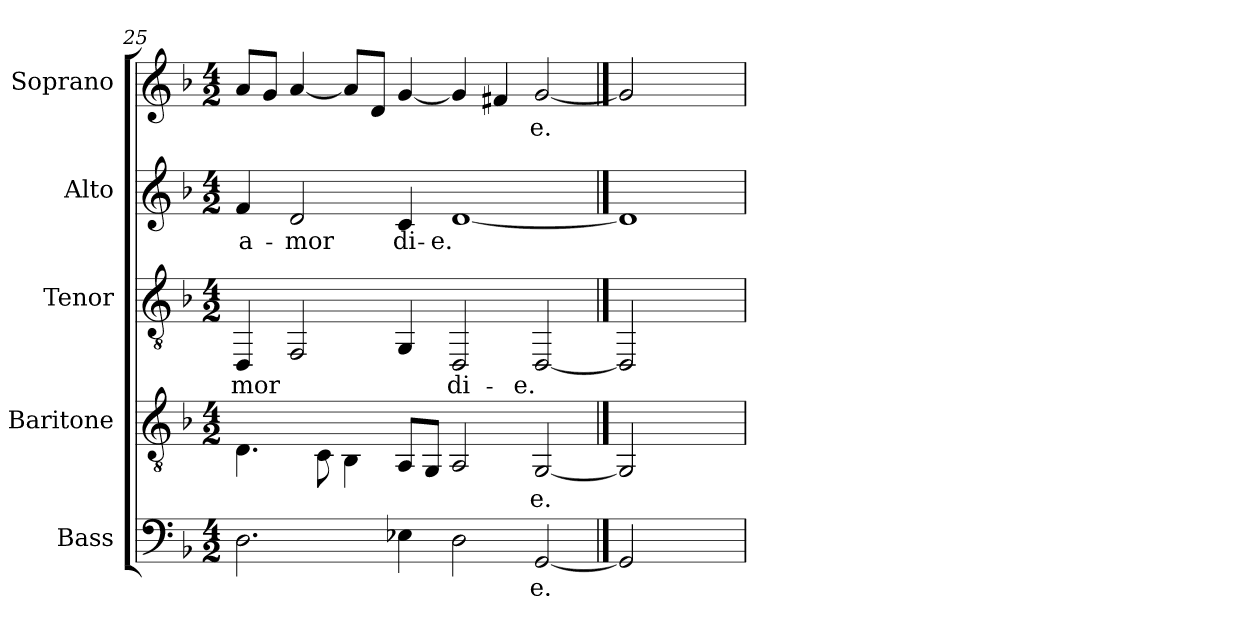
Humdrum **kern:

**kern	**text	**kern	**text	**kern	**text	**kern	**text	**kern	**text
*part5	*part5	*part4	*part4	*part3	*part3	*part2	*part2	*part1	*part1
*staff5	*staff5	*staff4	*staff4	*staff3	*staff3	*staff2	*staff2	*staff1	*staff1
*I"Bass	*	*I"Baritone	*	*I"Tenor	*	*I"Alto	*	*I"Soprano	*
*I'Bass	*	*I'Baritone	*	*I'Tenor	*	*I'Alto	*	*I'Soprano	*
*clefF4	*	*clefGv2	*	*clefGv2	*	*clefG2	*	*clefG2	*
*k[b-]	*	*k[b-]	*	*k[b-]	*	*k[b-]	*	*k[b-]	*
*F:	*	*F:	*	*F:	*	*F:	*	*F:	*
*M4/2	*	*M4/2	*	*M4/2	*	*M4/2	*	*M4/2	*
=25	=25	=25	=25	=25	=25	=25	=25	=25	=25
!	!	!	!	!	!LO:LY:b:color=#000000	!	!	!	!
!	!	!	!	!	!	!	!LO:LY:b:color=#000000	!	!
2.Di\	.	4.Di\	.	4DDi/	-mor	4fi/	a-	8ai/L	.
.	.	.	.	.	.	.	.	8gi/J	.
!	!	!	!	!	!	!	!LO:LY:b:color=#000000	!	!
.	.	.	.	2FFi/	.	2di/	-mor	[4ai/	.
.	.	8Ci\	.	.	.	.	.	.	.
.	.	4BB-i\	.	.	.	.	.	8ai/L]	.
.	.	.	.	.	.	.	.	8di/J	.
!	!	!	!	!	!	!	!LO:LY:b:color=#000000	!	!
4E-Xi\	.	8AAi/L	.	4GGi/	.	4ci/	di-	[4gi/	.
.	.	8GGi/J	.	.	.	.	.	.	.
!	!	!	!	!	!LO:LY:b:color=#000000	!	!	!	!
!	!	!	!	!	!	!	!LO:LY:b:color=#000000	!	!
2Di\	.	2AAi/	.	2DDi/	di-	[1di	-e.	4gi/]	.
.	.	.	.	.	.	.	.	4f#Xi/	.
!	!LO:LY:b:color=#000000	!	!	!	!	!	!	!	!
!	!	!	!LO:LY:b:color=#000000	!	!	!	!	!	!
!	!	!	!	!	!LO:LY:b:color=#000000	!	!	!	!
!	!	!	!	!	!	!	!	!	!LO:LY:b:color=#000000
[2GGi	-e.	[2GGi	-e.	[2DDi	-e.	.	.	[2gi	-e.
==26	==26	==26	==26	==26	==26	==26	==26	==26	==26
2GGi]	.	2GGi]	.	2DDi]	.	1di]	.	2gi]	.
2ryy	.	2ryy	.	2ryy	.	.	.	2ryy	.
=	=	=	=	=	=	=	=	=	=
*-	*-	*-	*-	*-	*-	*-	*-	*-	*-
